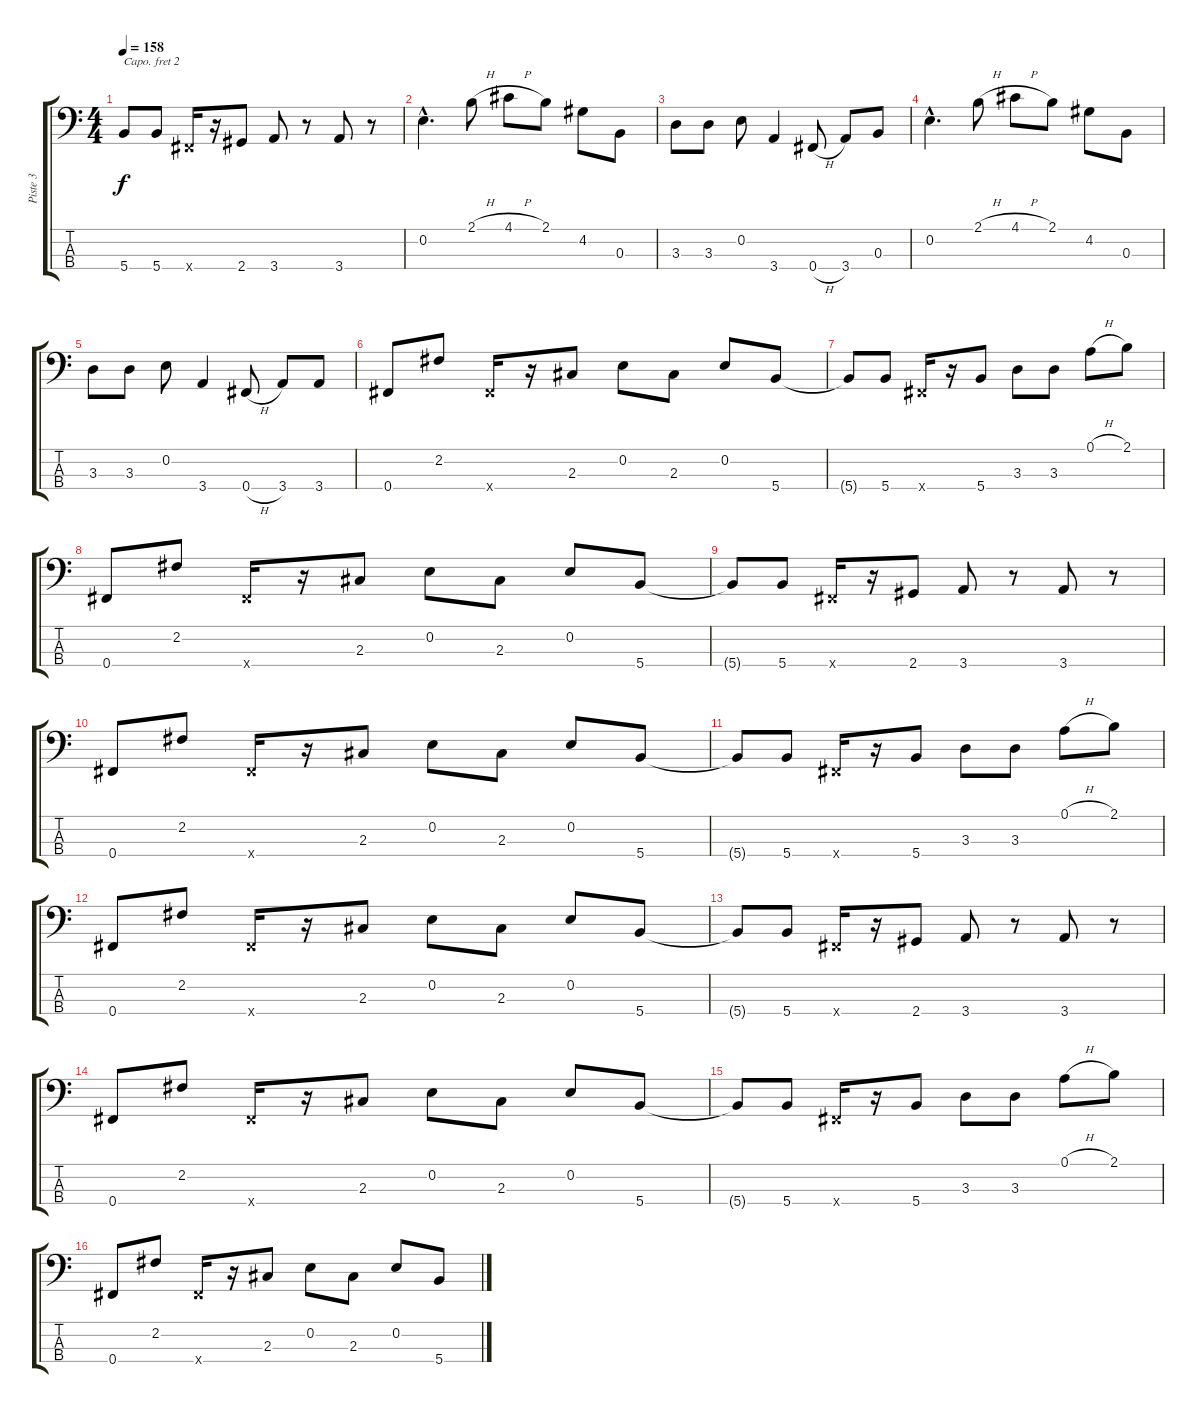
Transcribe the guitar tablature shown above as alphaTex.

\track ("Piste 3" "Piste 3") {instrument electricbasspick}
\staff {score tabs}
\capo 2
\tuning (G2 D2 A1 E1) {hide}
\ts (4 4)
\tempo 158
\clef f4
\ks c
5.4{t}.8{dy f} 5.4.8 0.4{x}.16 r.16 2.4.8 3.4.8 r.8 3.4.8 r.8 |
0.2{hac}.4{d} 2.1{h}.8 4.1{h}.8 2.1.8 4.2.8 0.3.8 |
3.3.8 3.3.8 0.2.8 3.4.4 0.4{h}.8 3.4.8 0.3.8 |
0.2{hac}.4{d} 2.1{h}.8 4.1{h}.8 2.1.8 4.2.8 0.3.8 |
3.3.8 3.3.8 0.2.8 3.4.4 0.4{h}.8 3.4.8 3.4.8 |
0.4.8 2.2.8 0.4{x}.16 r.16 2.3.8 0.2.8 2.3.8 0.2.8 5.4.8 |
5.4{t}.8 5.4.8 0.4{x}.16 r.16 5.4.8 3.3.8 3.3.8 0.1{h}.8 2.1.8 |
0.4.8 2.2.8 0.4{x}.16 r.16 2.3.8 0.2.8 2.3.8 0.2.8 5.4.8 |
5.4{t}.8 5.4.8 0.4{x}.16 r.16 2.4.8 3.4.8 r.8 3.4.8 r.8 |
0.4.8 2.2.8 0.4{x}.16 r.16 2.3.8 0.2.8 2.3.8 0.2.8 5.4.8 |
5.4{t}.8 5.4.8 0.4{x}.16 r.16 5.4.8 3.3.8 3.3.8 0.1{h}.8 2.1.8 |
0.4.8 2.2.8 0.4{x}.16 r.16 2.3.8 0.2.8 2.3.8 0.2.8 5.4.8 |
5.4{t}.8 5.4.8 0.4{x}.16 r.16 2.4.8 3.4.8 r.8 3.4.8 r.8 |
0.4.8 2.2.8 0.4{x}.16 r.16 2.3.8 0.2.8 2.3.8 0.2.8 5.4.8 |
5.4{t}.8 5.4.8 0.4{x}.16 r.16 5.4.8 3.3.8 3.3.8 0.1{h}.8 2.1.8 |
0.4.8 2.2.8 0.4{x}.16 r.16 2.3.8 0.2.8 2.3.8 0.2.8 5.4.8
